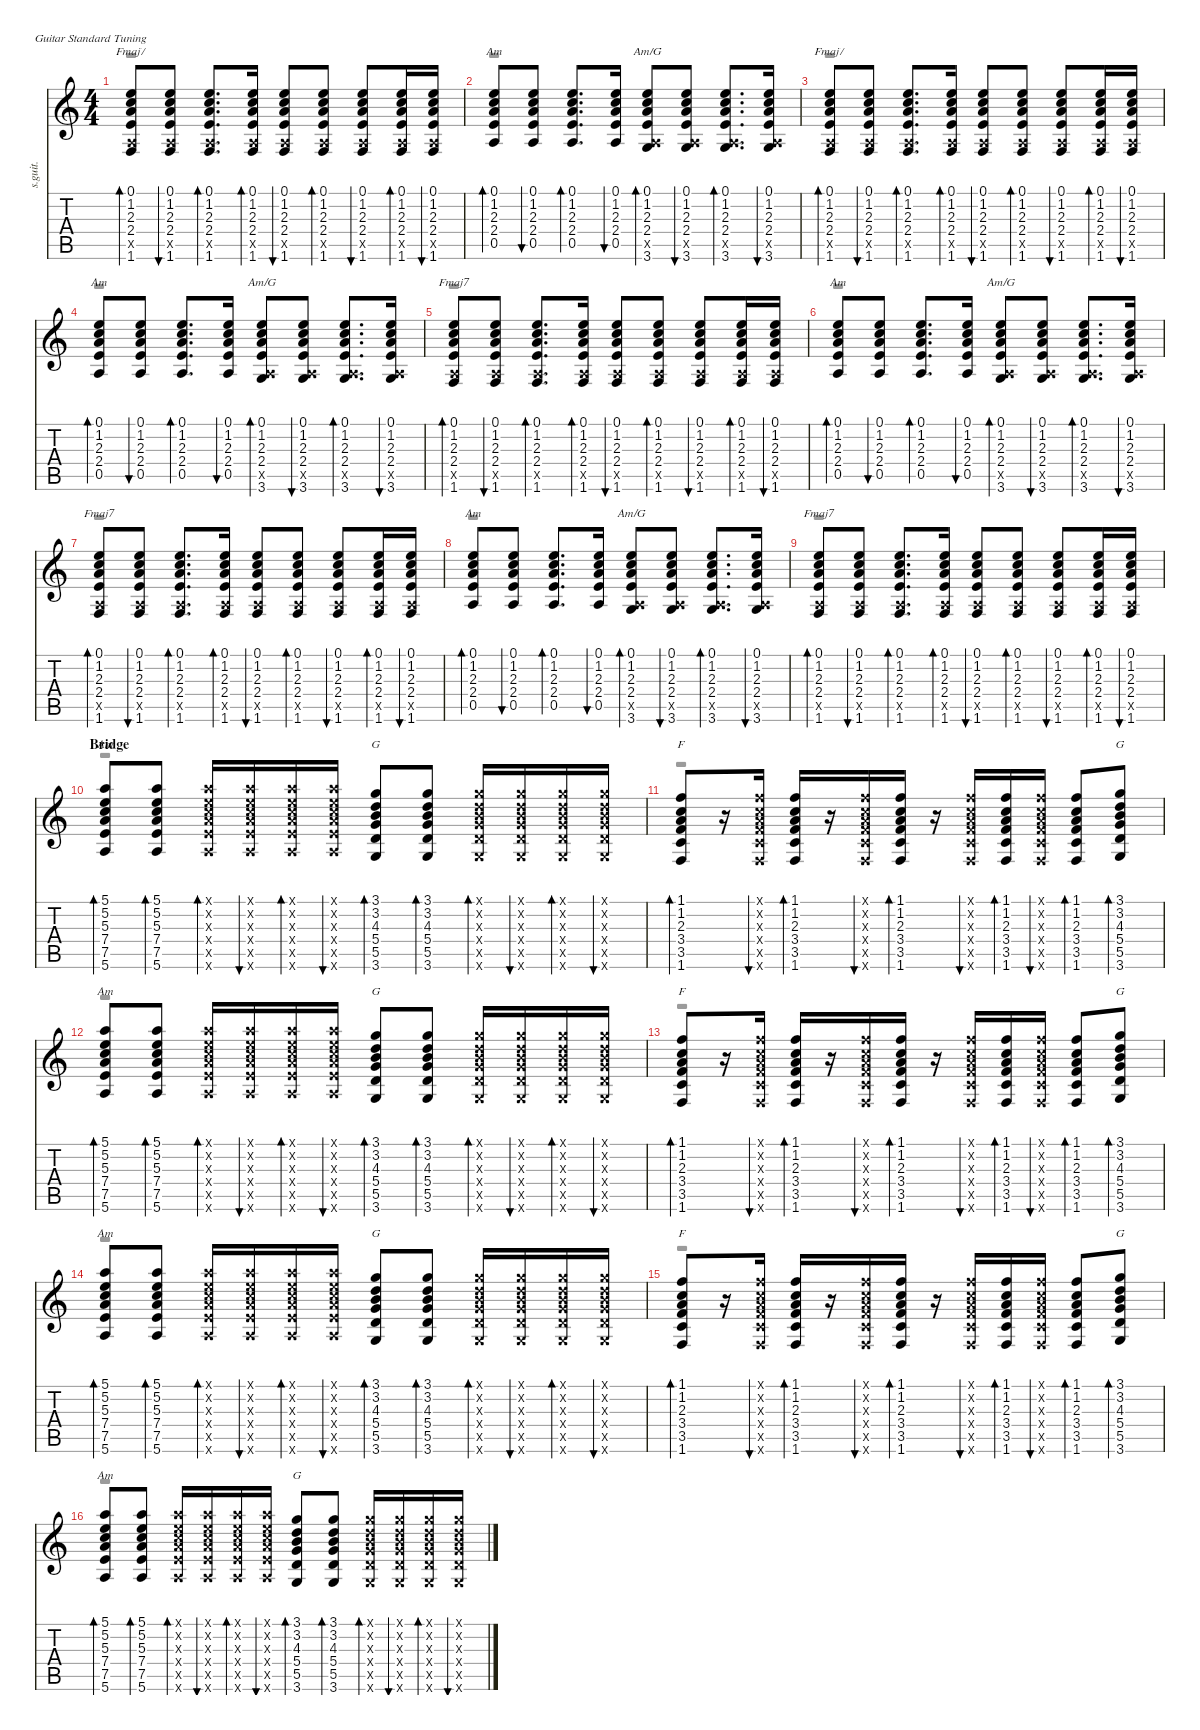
\defaultSystemsLayout 4
\hideDynamics
\bracketExtendMode nobrackets
\track ("Jimmy Page - Rhythm Guitars" "s.guit.") {instrument acousticguitarsteel}
\staff {score tabs}
\tuning (E4 B3 G3 D3 A2 E2)
\chord ("Am" 3 1 2 2 0 x) {showdiagram false}
\chord ("Am/G" 3 1 2 2 0 x) {showdiagram false}
\chord ("Fmaj7" 3 1 2 2 0 x) {showdiagram false}
\chord ("G" 3 1 2 2 0 x) {showdiagram false}
\chord ("F" 3 1 2 2 0 x) {showdiagram false}
\voice
\ts (4 4)
\tempo (98 hide)
\clef g2
\ks c
(0.1 1.2 2.3 2.4 0.5{x} 1.6).8{bd 30 ch "Fmaj7" lyrics (0 "") lyrics (1 "") lyrics (2 "") lyrics (3 "") lyrics (4 "") dy mf} (0.1 1.2 2.3 2.4 0.5{x} 1.6).8{bu 30 lyrics (0 "") lyrics (1 "") lyrics (2 "") lyrics (3 "") lyrics (4 "")} (0.1 1.2 2.3 2.4 0.5{x} 1.6).8{d bd 30 lyrics (0 "") lyrics (1 "") lyrics (2 "") lyrics (3 "") lyrics (4 "")} (0.1 1.2 2.3 2.4 0.5{x} 1.6).16{bd 30 lyrics (0 "") lyrics (1 "") lyrics (2 "") lyrics (3 "") lyrics (4 "")} (0.1 1.2 2.3 2.4 0.5{x} 1.6).8{bu 30 lyrics (0 "") lyrics (1 "") lyrics (2 "") lyrics (3 "") lyrics (4 "")} (0.1 1.2 2.3 2.4 0.5{x} 1.6).8{bd 30 lyrics (0 "") lyrics (1 "") lyrics (2 "") lyrics (3 "") lyrics (4 "")} (0.1 1.2 2.3 2.4 0.5{x} 1.6).8{bu 30 lyrics (0 "") lyrics (1 "") lyrics (2 "") lyrics (3 "") lyrics (4 "")} (0.1 1.2 2.3 2.4 0.5{x} 1.6).16{bd 30 lyrics (0 "") lyrics (1 "") lyrics (2 "") lyrics (3 "") lyrics (4 "")} (0.1 1.2 2.3 2.4 0.5{x} 1.6).16{bu 30 lyrics (0 "") lyrics (1 "") lyrics (2 "") lyrics (3 "") lyrics (4 "")} |
(0.1 1.2 2.3 2.4 0.5).8{bd 30 ch "Am" lyrics (0 "") lyrics (1 "") lyrics (2 "") lyrics (3 "") lyrics (4 "")} (0.1 1.2 2.3 2.4 0.5).8{bu 30 lyrics (0 "") lyrics (1 "") lyrics (2 "") lyrics (3 "") lyrics (4 "")} (0.1 1.2 2.3 2.4 0.5).8{d bd 30 lyrics (0 "") lyrics (1 "") lyrics (2 "") lyrics (3 "") lyrics (4 "")} (0.1 1.2 2.3 2.4 0.5).16{bu 30 lyrics (0 "") lyrics (1 "") lyrics (2 "") lyrics (3 "") lyrics (4 "")} (0.1 1.2 2.3 2.4 0.5{x} 3.6).8{bd 30 ch "Am/G" lyrics (0 "") lyrics (1 "") lyrics (2 "") lyrics (3 "") lyrics (4 "")} (0.1 1.2 2.3 2.4 0.5{x} 3.6).8{bu 30 lyrics (0 "") lyrics (1 "") lyrics (2 "") lyrics (3 "") lyrics (4 "")} (0.1 1.2 2.3 2.4 0.5{x} 3.6).8{d bd 30 lyrics (0 "") lyrics (1 "") lyrics (2 "") lyrics (3 "") lyrics (4 "")} (0.1 1.2 2.3 2.4 0.5{x} 3.6).16{bu 30 lyrics (0 "") lyrics (1 "") lyrics (2 "") lyrics (3 "") lyrics (4 "")} |
(0.1 1.2 2.3 2.4 0.5{x} 1.6).8{bd 30 ch "Fmaj7" lyrics (0 "") lyrics (1 "") lyrics (2 "") lyrics (3 "") lyrics (4 "")} (0.1 1.2 2.3 2.4 0.5{x} 1.6).8{bu 30 lyrics (0 "") lyrics (1 "") lyrics (2 "") lyrics (3 "") lyrics (4 "")} (0.1 1.2 2.3 2.4 0.5{x} 1.6).8{d bd 30 lyrics (0 "") lyrics (1 "") lyrics (2 "") lyrics (3 "") lyrics (4 "")} (0.1 1.2 2.3 2.4 0.5{x} 1.6).16{bd 30 lyrics (0 "") lyrics (1 "") lyrics (2 "") lyrics (3 "") lyrics (4 "")} (0.1 1.2 2.3 2.4 0.5{x} 1.6).8{bu 30 lyrics (0 "") lyrics (1 "") lyrics (2 "") lyrics (3 "") lyrics (4 "")} (0.1 1.2 2.3 2.4 0.5{x} 1.6).8{bd 30 lyrics (0 "") lyrics (1 "") lyrics (2 "") lyrics (3 "") lyrics (4 "")} (0.1 1.2 2.3 2.4 0.5{x} 1.6).8{bu 30 lyrics (0 "") lyrics (1 "") lyrics (2 "") lyrics (3 "") lyrics (4 "")} (0.1 1.2 2.3 2.4 0.5{x} 1.6).16{bd 30 lyrics (0 "") lyrics (1 "") lyrics (2 "") lyrics (3 "") lyrics (4 "")} (0.1 1.2 2.3 2.4 0.5{x} 1.6).16{bu 30 lyrics (0 "") lyrics (1 "") lyrics (2 "") lyrics (3 "") lyrics (4 "")} |
(0.1 1.2 2.3 2.4 0.5).8{bd 30 ch "Am" lyrics (0 "") lyrics (1 "") lyrics (2 "") lyrics (3 "") lyrics (4 "")} (0.1 1.2 2.3 2.4 0.5).8{bu 30 lyrics (0 "") lyrics (1 "") lyrics (2 "") lyrics (3 "") lyrics (4 "")} (0.1 1.2 2.3 2.4 0.5).8{d bd 30 lyrics (0 "") lyrics (1 "") lyrics (2 "") lyrics (3 "") lyrics (4 "")} (0.1 1.2 2.3 2.4 0.5).16{bu 30 lyrics (0 "") lyrics (1 "") lyrics (2 "") lyrics (3 "") lyrics (4 "")} (0.1 1.2 2.3 2.4 0.5{x} 3.6).8{bd 30 ch "Am/G" lyrics (0 "") lyrics (1 "") lyrics (2 "") lyrics (3 "") lyrics (4 "")} (0.1 1.2 2.3 2.4 0.5{x} 3.6).8{bu 30 lyrics (0 "") lyrics (1 "") lyrics (2 "") lyrics (3 "") lyrics (4 "")} (0.1 1.2 2.3 2.4 0.5{x} 3.6).8{d bd 30 lyrics (0 "") lyrics (1 "") lyrics (2 "") lyrics (3 "") lyrics (4 "")} (0.1 1.2 2.3 2.4 0.5{x} 3.6).16{bu 30 lyrics (0 "") lyrics (1 "") lyrics (2 "") lyrics (3 "") lyrics (4 "")} |
(0.1 1.2 2.3 2.4 0.5{x} 1.6).8{bd 30 ch "Fmaj7" lyrics (0 "") lyrics (1 "") lyrics (2 "") lyrics (3 "") lyrics (4 "")} (0.1 1.2 2.3 2.4 0.5{x} 1.6).8{bu 30 lyrics (0 "") lyrics (1 "") lyrics (2 "") lyrics (3 "") lyrics (4 "")} (0.1 1.2 2.3 2.4 0.5{x} 1.6).8{d bd 30 lyrics (0 "") lyrics (1 "") lyrics (2 "") lyrics (3 "") lyrics (4 "")} (0.1 1.2 2.3 2.4 0.5{x} 1.6).16{bd 30 lyrics (0 "") lyrics (1 "") lyrics (2 "") lyrics (3 "") lyrics (4 "")} (0.1 1.2 2.3 2.4 0.5{x} 1.6).8{bu 30 lyrics (0 "") lyrics (1 "") lyrics (2 "") lyrics (3 "") lyrics (4 "")} (0.1 1.2 2.3 2.4 0.5{x} 1.6).8{bd 30 lyrics (0 "") lyrics (1 "") lyrics (2 "") lyrics (3 "") lyrics (4 "")} (0.1 1.2 2.3 2.4 0.5{x} 1.6).8{bu 30 lyrics (0 "") lyrics (1 "") lyrics (2 "") lyrics (3 "") lyrics (4 "")} (0.1 1.2 2.3 2.4 0.5{x} 1.6).16{bd 30 lyrics (0 "") lyrics (1 "") lyrics (2 "") lyrics (3 "") lyrics (4 "")} (0.1 1.2 2.3 2.4 0.5{x} 1.6).16{bu 30 lyrics (0 "") lyrics (1 "") lyrics (2 "") lyrics (3 "") lyrics (4 "")} |
(0.1 1.2 2.3 2.4 0.5).8{bd 30 ch "Am" lyrics (0 "") lyrics (1 "") lyrics (2 "") lyrics (3 "") lyrics (4 "")} (0.1 1.2 2.3 2.4 0.5).8{bu 30 lyrics (0 "") lyrics (1 "") lyrics (2 "") lyrics (3 "") lyrics (4 "")} (0.1 1.2 2.3 2.4 0.5).8{d bd 30 lyrics (0 "") lyrics (1 "") lyrics (2 "") lyrics (3 "") lyrics (4 "")} (0.1 1.2 2.3 2.4 0.5).16{bu 30 lyrics (0 "") lyrics (1 "") lyrics (2 "") lyrics (3 "") lyrics (4 "")} (0.1 1.2 2.3 2.4 0.5{x} 3.6).8{bd 30 ch "Am/G" lyrics (0 "") lyrics (1 "") lyrics (2 "") lyrics (3 "") lyrics (4 "")} (0.1 1.2 2.3 2.4 0.5{x} 3.6).8{bu 30 lyrics (0 "") lyrics (1 "") lyrics (2 "") lyrics (3 "") lyrics (4 "")} (0.1 1.2 2.3 2.4 0.5{x} 3.6).8{d bd 30 lyrics (0 "") lyrics (1 "") lyrics (2 "") lyrics (3 "") lyrics (4 "")} (0.1 1.2 2.3 2.4 0.5{x} 3.6).16{bu 30 lyrics (0 "") lyrics (1 "") lyrics (2 "") lyrics (3 "") lyrics (4 "")} |
(0.1 1.2 2.3 2.4 0.5{x} 1.6).8{bd 30 ch "Fmaj7" lyrics (0 "") lyrics (1 "") lyrics (2 "") lyrics (3 "") lyrics (4 "")} (0.1 1.2 2.3 2.4 0.5{x} 1.6).8{bu 30 lyrics (0 "") lyrics (1 "") lyrics (2 "") lyrics (3 "") lyrics (4 "")} (0.1 1.2 2.3 2.4 0.5{x} 1.6).8{d bd 30 lyrics (0 "") lyrics (1 "") lyrics (2 "") lyrics (3 "") lyrics (4 "")} (0.1 1.2 2.3 2.4 0.5{x} 1.6).16{bd 30 lyrics (0 "") lyrics (1 "") lyrics (2 "") lyrics (3 "") lyrics (4 "")} (0.1 1.2 2.3 2.4 0.5{x} 1.6).8{bu 30 lyrics (0 "") lyrics (1 "") lyrics (2 "") lyrics (3 "") lyrics (4 "")} (0.1 1.2 2.3 2.4 0.5{x} 1.6).8{bd 30 lyrics (0 "") lyrics (1 "") lyrics (2 "") lyrics (3 "") lyrics (4 "")} (0.1 1.2 2.3 2.4 0.5{x} 1.6).8{bu 30 lyrics (0 "") lyrics (1 "") lyrics (2 "") lyrics (3 "") lyrics (4 "")} (0.1 1.2 2.3 2.4 0.5{x} 1.6).16{bd 30 lyrics (0 "") lyrics (1 "") lyrics (2 "") lyrics (3 "") lyrics (4 "")} (0.1 1.2 2.3 2.4 0.5{x} 1.6).16{bu 30 lyrics (0 "") lyrics (1 "") lyrics (2 "") lyrics (3 "") lyrics (4 "")} |
(0.1 1.2 2.3 2.4 0.5).8{bd 30 ch "Am" lyrics (0 "") lyrics (1 "") lyrics (2 "") lyrics (3 "") lyrics (4 "")} (0.1 1.2 2.3 2.4 0.5).8{bu 30 lyrics (0 "") lyrics (1 "") lyrics (2 "") lyrics (3 "") lyrics (4 "")} (0.1 1.2 2.3 2.4 0.5).8{d bd 30 lyrics (0 "") lyrics (1 "") lyrics (2 "") lyrics (3 "") lyrics (4 "")} (0.1 1.2 2.3 2.4 0.5).16{bu 30 lyrics (0 "") lyrics (1 "") lyrics (2 "") lyrics (3 "") lyrics (4 "")} (0.1 1.2 2.3 2.4 0.5{x} 3.6).8{bd 30 ch "Am/G" lyrics (0 "") lyrics (1 "") lyrics (2 "") lyrics (3 "") lyrics (4 "")} (0.1 1.2 2.3 2.4 0.5{x} 3.6).8{bu 30 lyrics (0 "") lyrics (1 "") lyrics (2 "") lyrics (3 "") lyrics (4 "")} (0.1 1.2 2.3 2.4 0.5{x} 3.6).8{d bd 30 lyrics (0 "") lyrics (1 "") lyrics (2 "") lyrics (3 "") lyrics (4 "")} (0.1 1.2 2.3 2.4 0.5{x} 3.6).16{bu 30 lyrics (0 "") lyrics (1 "") lyrics (2 "") lyrics (3 "") lyrics (4 "")} |
(0.1 1.2 2.3 2.4 0.5{x} 1.6).8{bd 30 ch "Fmaj7" lyrics (0 "") lyrics (1 "") lyrics (2 "") lyrics (3 "") lyrics (4 "")} (0.1 1.2 2.3 2.4 0.5{x} 1.6).8{bu 30 lyrics (0 "") lyrics (1 "") lyrics (2 "") lyrics (3 "") lyrics (4 "")} (0.1 1.2 2.3 2.4 0.5{x} 1.6).8{d bd 30 lyrics (0 "") lyrics (1 "") lyrics (2 "") lyrics (3 "") lyrics (4 "")} (0.1 1.2 2.3 2.4 0.5{x} 1.6).16{bd 30 lyrics (0 "") lyrics (1 "") lyrics (2 "") lyrics (3 "") lyrics (4 "")} (0.1 1.2 2.3 2.4 0.5{x} 1.6).8{bu 30 lyrics (0 "") lyrics (1 "") lyrics (2 "") lyrics (3 "") lyrics (4 "")} (0.1 1.2 2.3 2.4 0.5{x} 1.6).8{bd 30 lyrics (0 "") lyrics (1 "") lyrics (2 "") lyrics (3 "") lyrics (4 "")} (0.1 1.2 2.3 2.4 0.5{x} 1.6).8{bu 30 lyrics (0 "") lyrics (1 "") lyrics (2 "") lyrics (3 "") lyrics (4 "")} (0.1 1.2 2.3 2.4 0.5{x} 1.6).16{bd 30 lyrics (0 "") lyrics (1 "") lyrics (2 "") lyrics (3 "") lyrics (4 "")} (0.1 1.2 2.3 2.4 0.5{x} 1.6).16{bu 30 lyrics (0 "") lyrics (1 "") lyrics (2 "") lyrics (3 "") lyrics (4 "")} |
\section ("" "Bridge")
\tempo (102 hide)
(5.1 5.2 5.3 7.4 7.5 5.6).8{bd 30 ch "Am" lyrics (0 "") lyrics (1 "") lyrics (2 "") lyrics (3 "") lyrics (4 "")} (5.1 5.2 5.3 7.4 7.5 5.6).8{bd 30 lyrics (0 "") lyrics (1 "") lyrics (2 "") lyrics (3 "") lyrics (4 "")} (5.1{x} 5.2{x} 5.3{x} 7.4{x} 7.5{x} 5.6{x}).16{bd 30 lyrics (0 "") lyrics (1 "") lyrics (2 "") lyrics (3 "") lyrics (4 "")} (5.1{x} 5.2{x} 5.3{x} 7.4{x} 7.5{x} 5.6{x}).16{bu 30 lyrics (0 "") lyrics (1 "") lyrics (2 "") lyrics (3 "") lyrics (4 "")} (5.1{x} 5.2{x} 5.3{x} 7.4{x} 7.5{x} 5.6{x}).16{bd 30 lyrics (0 "") lyrics (1 "") lyrics (2 "") lyrics (3 "") lyrics (4 "")} (5.1{x} 5.2{x} 5.3{x} 7.4{x} 7.5{x} 5.6{x}).16{bu 30 lyrics (0 "") lyrics (1 "") lyrics (2 "") lyrics (3 "") lyrics (4 "")} (3.1 3.2 4.3 5.4 5.5 3.6).8{bd 30 ch "G" lyrics (0 "") lyrics (1 "") lyrics (2 "") lyrics (3 "") lyrics (4 "")} (3.1 3.2 4.3 5.4 5.5 3.6).8{bd 30 lyrics (0 "") lyrics (1 "") lyrics (2 "") lyrics (3 "") lyrics (4 "")} (3.1{x} 3.2{x} 4.3{x} 5.4{x} 5.5{x} 3.6{x}).16{bd 30 lyrics (0 "") lyrics (1 "") lyrics (2 "") lyrics (3 "") lyrics (4 "")} (3.1{x} 3.2{x} 4.3{x} 5.4{x} 5.5{x} 3.6{x}).16{bu 30 lyrics (0 "") lyrics (1 "") lyrics (2 "") lyrics (3 "") lyrics (4 "")} (3.1{x} 3.2{x} 4.3{x} 5.4{x} 5.5{x} 3.6{x}).16{bd 30 lyrics (0 "") lyrics (1 "") lyrics (2 "") lyrics (3 "") lyrics (4 "")} (3.1{x} 3.2{x} 4.3{x} 5.4{x} 5.5{x} 3.6{x}).16{bu 30 lyrics (0 "") lyrics (1 "") lyrics (2 "") lyrics (3 "") lyrics (4 "")} |
(1.1 1.2 2.3 3.4 3.5 1.6).8{bd 30 ch "F" lyrics (0 "") lyrics (1 "") lyrics (2 "") lyrics (3 "") lyrics (4 "")} r.16 (1.1{x} 1.2{x} 2.3{x} 3.4{x} 3.5{x} 1.6{x}).16{bu 30 lyrics (0 "") lyrics (1 "") lyrics (2 "") lyrics (3 "") lyrics (4 "")} (1.1 1.2 2.3 3.4 3.5 1.6).16{bd 30 lyrics (0 "") lyrics (1 "") lyrics (2 "") lyrics (3 "") lyrics (4 "")} r.16 (1.1{x} 1.2{x} 2.3{x} 3.4{x} 3.5{x} 1.6{x}).16{bu 30 lyrics (0 "") lyrics (1 "") lyrics (2 "") lyrics (3 "") lyrics (4 "")} (1.1 1.2 2.3 3.4 3.5 1.6).16{bd 30 lyrics (0 "") lyrics (1 "") lyrics (2 "") lyrics (3 "") lyrics (4 "")} r.16 (1.1{x} 1.2{x} 2.3{x} 3.4{x} 3.5{x} 1.6{x}).16{bu 30 lyrics (0 "") lyrics (1 "") lyrics (2 "") lyrics (3 "") lyrics (4 "")} (1.1 1.2 2.3 3.4 3.5 1.6).16{bd 30 lyrics (0 "") lyrics (1 "") lyrics (2 "") lyrics (3 "") lyrics (4 "")} (1.1{x} 1.2{x} 2.3{x} 3.4{x} 3.5{x} 1.6{x}).16{bu 30 lyrics (0 "") lyrics (1 "") lyrics (2 "") lyrics (3 "") lyrics (4 "")} (1.1 1.2 2.3 3.4 3.5 1.6).8{bd 30 lyrics (0 "") lyrics (1 "") lyrics (2 "") lyrics (3 "") lyrics (4 "")} (3.1 3.2 4.3 5.4 5.5 3.6).8{bd 30 ch "G" lyrics (0 "") lyrics (1 "") lyrics (2 "") lyrics (3 "") lyrics (4 "")} |
(5.1 5.2 5.3 7.4 7.5 5.6).8{bd 30 ch "Am" lyrics (0 "") lyrics (1 "") lyrics (2 "") lyrics (3 "") lyrics (4 "")} (5.1 5.2 5.3 7.4 7.5 5.6).8{bd 30 lyrics (0 "") lyrics (1 "") lyrics (2 "") lyrics (3 "") lyrics (4 "")} (5.1{x} 5.2{x} 5.3{x} 7.4{x} 7.5{x} 5.6{x}).16{bd 30 lyrics (0 "") lyrics (1 "") lyrics (2 "") lyrics (3 "") lyrics (4 "")} (5.1{x} 5.2{x} 5.3{x} 7.4{x} 7.5{x} 5.6{x}).16{bu 30 lyrics (0 "") lyrics (1 "") lyrics (2 "") lyrics (3 "") lyrics (4 "")} (5.1{x} 5.2{x} 5.3{x} 7.4{x} 7.5{x} 5.6{x}).16{bd 30 lyrics (0 "") lyrics (1 "") lyrics (2 "") lyrics (3 "") lyrics (4 "")} (5.1{x} 5.2{x} 5.3{x} 7.4{x} 7.5{x} 5.6{x}).16{bu 30 lyrics (0 "") lyrics (1 "") lyrics (2 "") lyrics (3 "") lyrics (4 "")} (3.1 3.2 4.3 5.4 5.5 3.6).8{bd 30 ch "G" lyrics (0 "") lyrics (1 "") lyrics (2 "") lyrics (3 "") lyrics (4 "")} (3.1 3.2 4.3 5.4 5.5 3.6).8{bd 30 lyrics (0 "") lyrics (1 "") lyrics (2 "") lyrics (3 "") lyrics (4 "")} (3.1{x} 3.2{x} 4.3{x} 5.4{x} 5.5{x} 3.6{x}).16{bd 30 lyrics (0 "") lyrics (1 "") lyrics (2 "") lyrics (3 "") lyrics (4 "")} (3.1{x} 3.2{x} 4.3{x} 5.4{x} 5.5{x} 3.6{x}).16{bu 30 lyrics (0 "") lyrics (1 "") lyrics (2 "") lyrics (3 "") lyrics (4 "")} (3.1{x} 3.2{x} 4.3{x} 5.4{x} 5.5{x} 3.6{x}).16{bd 30 lyrics (0 "") lyrics (1 "") lyrics (2 "") lyrics (3 "") lyrics (4 "")} (3.1{x} 3.2{x} 4.3{x} 5.4{x} 5.5{x} 3.6{x}).16{bu 30 lyrics (0 "") lyrics (1 "") lyrics (2 "") lyrics (3 "") lyrics (4 "")} |
(1.1 1.2 2.3 3.4 3.5 1.6).8{bd 30 ch "F" lyrics (0 "") lyrics (1 "") lyrics (2 "") lyrics (3 "") lyrics (4 "")} r.16 (1.1{x} 1.2{x} 2.3{x} 3.4{x} 3.5{x} 1.6{x}).16{bu 30 lyrics (0 "") lyrics (1 "") lyrics (2 "") lyrics (3 "") lyrics (4 "")} (1.1 1.2 2.3 3.4 3.5 1.6).16{bd 30 lyrics (0 "") lyrics (1 "") lyrics (2 "") lyrics (3 "") lyrics (4 "")} r.16 (1.1{x} 1.2{x} 2.3{x} 3.4{x} 3.5{x} 1.6{x}).16{bu 30 lyrics (0 "") lyrics (1 "") lyrics (2 "") lyrics (3 "") lyrics (4 "")} (1.1 1.2 2.3 3.4 3.5 1.6).16{bd 30 lyrics (0 "") lyrics (1 "") lyrics (2 "") lyrics (3 "") lyrics (4 "")} r.16 (1.1{x} 1.2{x} 2.3{x} 3.4{x} 3.5{x} 1.6{x}).16{bu 30 lyrics (0 "") lyrics (1 "") lyrics (2 "") lyrics (3 "") lyrics (4 "")} (1.1 1.2 2.3 3.4 3.5 1.6).16{bd 30 lyrics (0 "") lyrics (1 "") lyrics (2 "") lyrics (3 "") lyrics (4 "")} (1.1{x} 1.2{x} 2.3{x} 3.4{x} 3.5{x} 1.6{x}).16{bu 30 lyrics (0 "") lyrics (1 "") lyrics (2 "") lyrics (3 "") lyrics (4 "")} (1.1 1.2 2.3 3.4 3.5 1.6).8{bd 30 lyrics (0 "") lyrics (1 "") lyrics (2 "") lyrics (3 "") lyrics (4 "")} (3.1 3.2 4.3 5.4 5.5 3.6).8{bd 30 ch "G" lyrics (0 "") lyrics (1 "") lyrics (2 "") lyrics (3 "") lyrics (4 "")} |
(5.1 5.2 5.3 7.4 7.5 5.6).8{bd 30 ch "Am" lyrics (0 "") lyrics (1 "") lyrics (2 "") lyrics (3 "") lyrics (4 "")} (5.1 5.2 5.3 7.4 7.5 5.6).8{bd 30 lyrics (0 "") lyrics (1 "") lyrics (2 "") lyrics (3 "") lyrics (4 "")} (5.1{x} 5.2{x} 5.3{x} 7.4{x} 7.5{x} 5.6{x}).16{bd 30 lyrics (0 "") lyrics (1 "") lyrics (2 "") lyrics (3 "") lyrics (4 "")} (5.1{x} 5.2{x} 5.3{x} 7.4{x} 7.5{x} 5.6{x}).16{bu 30 lyrics (0 "") lyrics (1 "") lyrics (2 "") lyrics (3 "") lyrics (4 "")} (5.1{x} 5.2{x} 5.3{x} 7.4{x} 7.5{x} 5.6{x}).16{bd 30 lyrics (0 "") lyrics (1 "") lyrics (2 "") lyrics (3 "") lyrics (4 "")} (5.1{x} 5.2{x} 5.3{x} 7.4{x} 7.5{x} 5.6{x}).16{bu 30 lyrics (0 "") lyrics (1 "") lyrics (2 "") lyrics (3 "") lyrics (4 "")} (3.1 3.2 4.3 5.4 5.5 3.6).8{bd 30 ch "G" lyrics (0 "") lyrics (1 "") lyrics (2 "") lyrics (3 "") lyrics (4 "")} (3.1 3.2 4.3 5.4 5.5 3.6).8{bd 30 lyrics (0 "") lyrics (1 "") lyrics (2 "") lyrics (3 "") lyrics (4 "")} (3.1{x} 3.2{x} 4.3{x} 5.4{x} 5.5{x} 3.6{x}).16{bd 30 lyrics (0 "") lyrics (1 "") lyrics (2 "") lyrics (3 "") lyrics (4 "")} (3.1{x} 3.2{x} 4.3{x} 5.4{x} 5.5{x} 3.6{x}).16{bu 30 lyrics (0 "") lyrics (1 "") lyrics (2 "") lyrics (3 "") lyrics (4 "")} (3.1{x} 3.2{x} 4.3{x} 5.4{x} 5.5{x} 3.6{x}).16{bd 30 lyrics (0 "") lyrics (1 "") lyrics (2 "") lyrics (3 "") lyrics (4 "")} (3.1{x} 3.2{x} 4.3{x} 5.4{x} 5.5{x} 3.6{x}).16{bu 30 lyrics (0 "") lyrics (1 "") lyrics (2 "") lyrics (3 "") lyrics (4 "")} |
(1.1 1.2 2.3 3.4 3.5 1.6).8{bd 30 ch "F" lyrics (0 "") lyrics (1 "") lyrics (2 "") lyrics (3 "") lyrics (4 "")} r.16 (1.1{x} 1.2{x} 2.3{x} 3.4{x} 3.5{x} 1.6{x}).16{bu 30 lyrics (0 "") lyrics (1 "") lyrics (2 "") lyrics (3 "") lyrics (4 "")} (1.1 1.2 2.3 3.4 3.5 1.6).16{bd 30 lyrics (0 "") lyrics (1 "") lyrics (2 "") lyrics (3 "") lyrics (4 "")} r.16 (1.1{x} 1.2{x} 2.3{x} 3.4{x} 3.5{x} 1.6{x}).16{bu 30 lyrics (0 "") lyrics (1 "") lyrics (2 "") lyrics (3 "") lyrics (4 "")} (1.1 1.2 2.3 3.4 3.5 1.6).16{bd 30 lyrics (0 "") lyrics (1 "") lyrics (2 "") lyrics (3 "") lyrics (4 "")} r.16 (1.1{x} 1.2{x} 2.3{x} 3.4{x} 3.5{x} 1.6{x}).16{bu 30 lyrics (0 "") lyrics (1 "") lyrics (2 "") lyrics (3 "") lyrics (4 "")} (1.1 1.2 2.3 3.4 3.5 1.6).16{bd 30 lyrics (0 "") lyrics (1 "") lyrics (2 "") lyrics (3 "") lyrics (4 "")} (1.1{x} 1.2{x} 2.3{x} 3.4{x} 3.5{x} 1.6{x}).16{bu 30 lyrics (0 "") lyrics (1 "") lyrics (2 "") lyrics (3 "") lyrics (4 "")} (1.1 1.2 2.3 3.4 3.5 1.6).8{bd 30 lyrics (0 "") lyrics (1 "") lyrics (2 "") lyrics (3 "") lyrics (4 "")} (3.1 3.2 4.3 5.4 5.5 3.6).8{bd 30 ch "G" lyrics (0 "") lyrics (1 "") lyrics (2 "") lyrics (3 "") lyrics (4 "")} |
(5.1 5.2 5.3 7.4 7.5 5.6).8{bd 30 ch "Am" lyrics (0 "") lyrics (1 "") lyrics (2 "") lyrics (3 "") lyrics (4 "")} (5.1 5.2 5.3 7.4 7.5 5.6).8{bd 30 lyrics (0 "") lyrics (1 "") lyrics (2 "") lyrics (3 "") lyrics (4 "")} (5.1{x} 5.2{x} 5.3{x} 7.4{x} 7.5{x} 5.6{x}).16{bd 30 lyrics (0 "") lyrics (1 "") lyrics (2 "") lyrics (3 "") lyrics (4 "")} (5.1{x} 5.2{x} 5.3{x} 7.4{x} 7.5{x} 5.6{x}).16{bu 30 lyrics (0 "") lyrics (1 "") lyrics (2 "") lyrics (3 "") lyrics (4 "")} (5.1{x} 5.2{x} 5.3{x} 7.4{x} 7.5{x} 5.6{x}).16{bd 30 lyrics (0 "") lyrics (1 "") lyrics (2 "") lyrics (3 "") lyrics (4 "")} (5.1{x} 5.2{x} 5.3{x} 7.4{x} 7.5{x} 5.6{x}).16{bu 30 lyrics (0 "") lyrics (1 "") lyrics (2 "") lyrics (3 "") lyrics (4 "")} (3.1 3.2 4.3 5.4 5.5 3.6).8{bd 30 ch "G" lyrics (0 "") lyrics (1 "") lyrics (2 "") lyrics (3 "") lyrics (4 "")} (3.1 3.2 4.3 5.4 5.5 3.6).8{bd 30 lyrics (0 "") lyrics (1 "") lyrics (2 "") lyrics (3 "") lyrics (4 "")} (3.1{x} 3.2{x} 4.3{x} 5.4{x} 5.5{x} 3.6{x}).16{bd 30 lyrics (0 "") lyrics (1 "") lyrics (2 "") lyrics (3 "") lyrics (4 "")} (3.1{x} 3.2{x} 4.3{x} 5.4{x} 5.5{x} 3.6{x}).16{bu 30 lyrics (0 "") lyrics (1 "") lyrics (2 "") lyrics (3 "") lyrics (4 "")} (3.1{x} 3.2{x} 4.3{x} 5.4{x} 5.5{x} 3.6{x}).16{bd 30 lyrics (0 "") lyrics (1 "") lyrics (2 "") lyrics (3 "") lyrics (4 "")} (3.1{x} 3.2{x} 4.3{x} 5.4{x} 5.5{x} 3.6{x}).16{bu 30 lyrics (0 "") lyrics (1 "") lyrics (2 "") lyrics (3 "") lyrics (4 "")}
\voice
\clef g2
\ottava regular
\simile none
\ks c
r.1{dy mp} |
r.1 |
r.1 |
r.1 |
r.1 |
r.1 |
r.1 |
r.1 |
r.1 |
r.1 |
r.1 |
r.1 |
r.1 |
r.1 |
r.1 |
r.1
